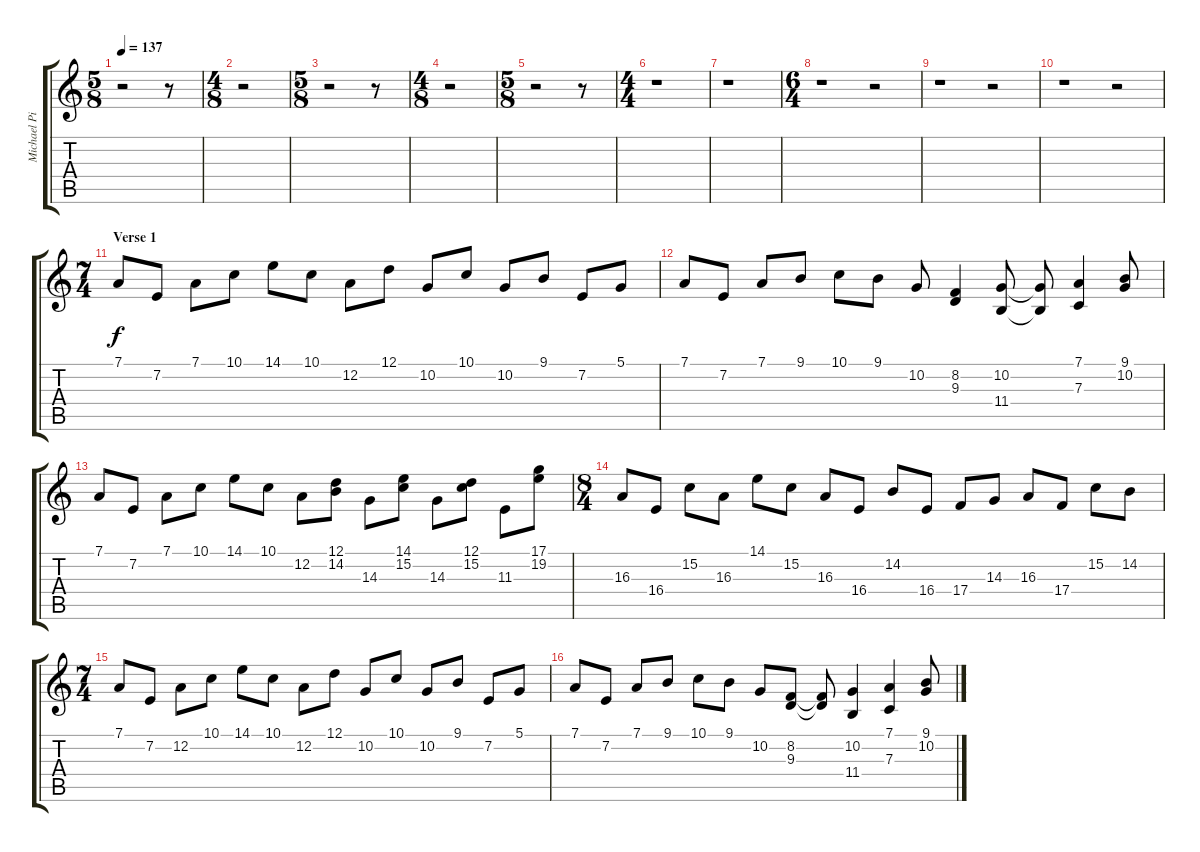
\track ("Michael Pinella" "Michael Pi") {instrument brightacousticpiano}
\staff {score tabs}
\tuning (D4 A3 F3 C3 G2 D2) {hide}
\ts (5 8)
\tempo 137
\clef g2
\ks c
r.2{dy f} r.8 |
\ts (4 8)
r.2 |
\ts (5 8)
r.2 r.8 |
\ts (4 8)
r.2 |
\ts (5 8)
r.2 r.8 |
\ts (4 4)
r.1 |
r.1 |
\ts (6 4)
r.1 r.2 |
r.1 r.2 |
r.1 r.2 |
\ts (7 4)
\section ("" "Verse 1")
7.1.8 7.2.8 7.1.8 10.1.8 14.1.8 10.1.8 12.2.8 12.1.8 10.2.8 10.1.8 10.2.8 9.1.8 7.2.8 5.1.8 |
7.1.8 7.2.8 7.1.8 9.1.8 10.1.8 9.1.8 10.2.8 (8.2 9.3).4 (10.2 11.4).8 (10.2{t} 11.4{t}).8 (7.1 7.3).4 (9.1 10.2).8 |
7.1.8 7.2.8 7.1.8 10.1.8 14.1.8 10.1.8 12.2.8 (12.1 14.2).8 14.3.8 (14.1 15.2).8 14.3.8 (12.1 15.2).8 11.3.8 (17.1 19.2).8 |
\ts (8 4)
16.3.8 16.4.8 15.2.8 16.3.8 14.1.8 15.2.8 16.3.8 16.4.8 14.2.8 16.4.8 17.4.8 14.3.8 16.3.8 17.4.8 15.2.8 14.2.8 |
\ts (7 4)
7.1.8 7.2.8 12.2.8 10.1.8 14.1.8 10.1.8 12.2.8 12.1.8 10.2.8 10.1.8 10.2.8 9.1.8 7.2.8 5.1.8 |
7.1.8 7.2.8 7.1.8 9.1.8 10.1.8 9.1.8 10.2.8 (8.2 9.3).8 (8.2{t} 9.3{t}).8 (10.2 11.4).4 (7.1 7.3).4 (9.1 10.2).8
